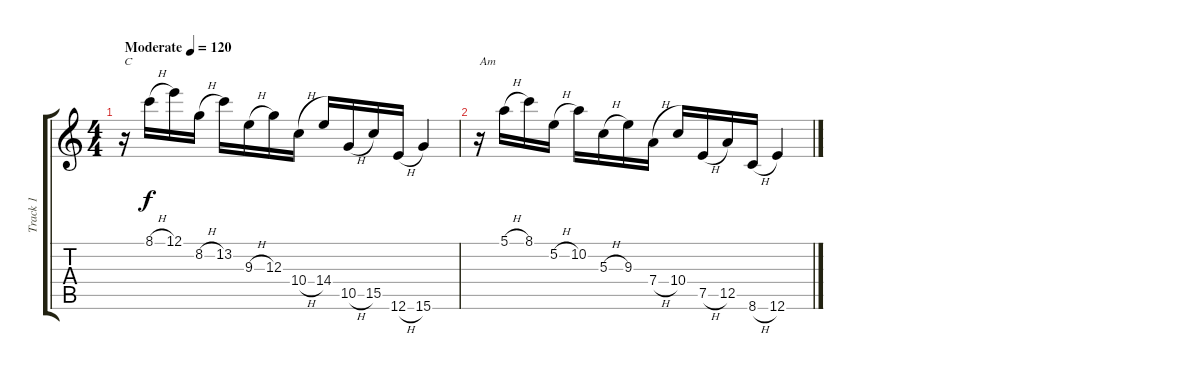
\track ("Track 1" "Track 1") {instrument acousticguitarsteel}
\staff {score tabs}
\tuning (E4 B3 G3 D3 A2 E2) {hide}
\ts (4 4)
\tempo (120 "Moderate")
\clef g2
\ks c
r.16{txt "C" dy f instrument acousticguitarsteel} 8.1{h}.16 12.1.16 8.2{h}.16 13.2.16 9.3{h}.16 12.3.16 10.4{h}.16 14.4.16 10.5{h}.16 15.5.16 12.6{h}.16 15.6.4 |
r.16{txt "Am"} 5.1{h}.16 8.1.16 5.2{h}.16 10.2.16 5.3{h}.16 9.3.16 7.4{h}.16 10.4.16 7.5{h}.16 12.5.16 8.6{h}.16 12.6.4
